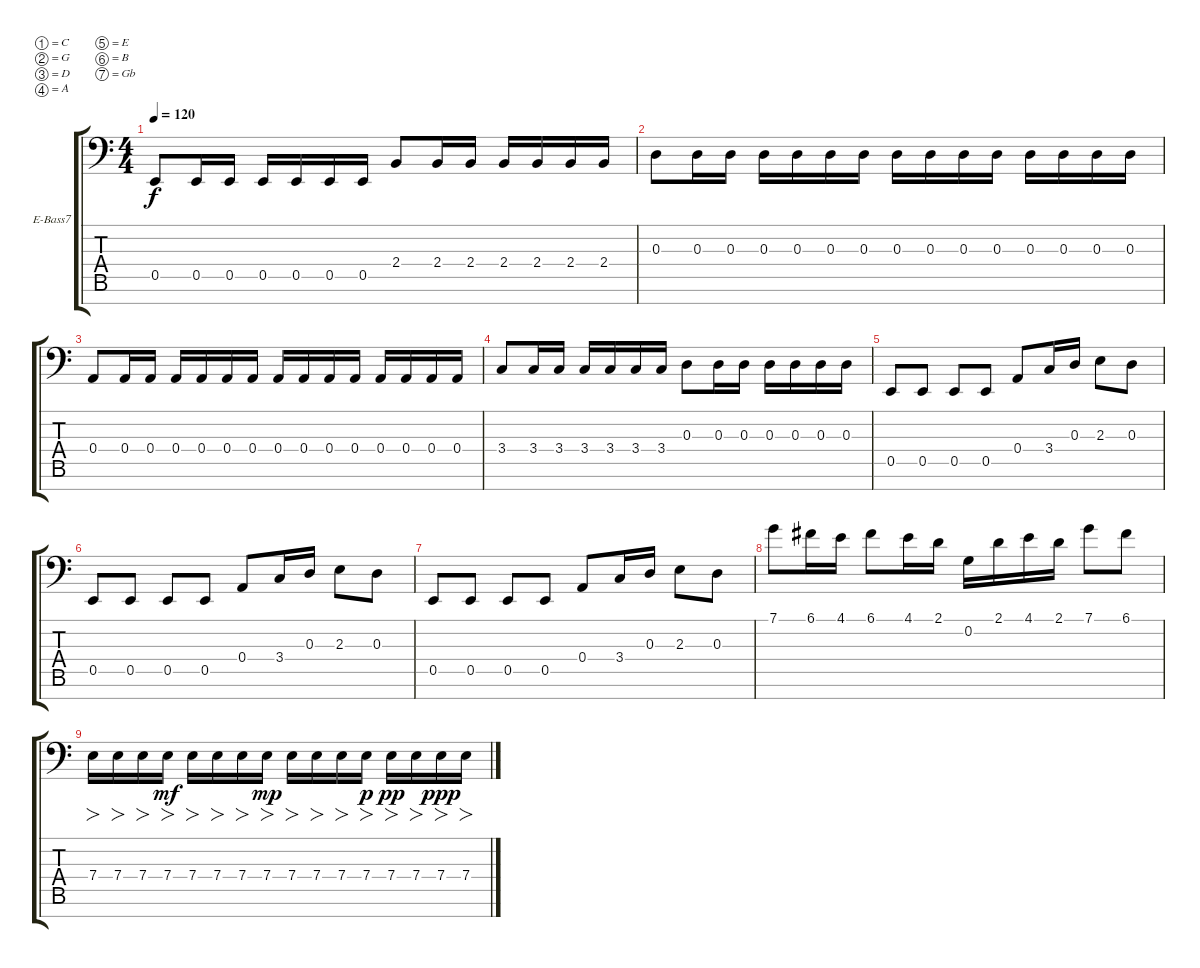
\defaultSystemsLayout 4
\bracketExtendMode groupsimilarinstruments
\firstSystemTrackNameOrientation horizontal
\otherSystemsTrackNameOrientation horizontal
\track ("Electric Bass" "E-Bass7") {instrument electricbassfinger}
\staff {score tabs}
\tuning (C3 G2 D2 A1 E1 B0 Gb0)
\ts (4 4)
\tempo 120
\clef f4
\scale
0.333333
\ks c
0.5.8{dy f} 0.5.16 0.5.16 0.5.16 0.5.16 0.5.16 0.5.16 2.4.8 2.4.16 2.4.16 2.4.16 2.4.16 2.4.16 2.4.16 |
\scale
0.333333 0.3.8 0.3.16 0.3.16 0.3.16 0.3.16 0.3.16 0.3.16 0.3.16 0.3.16 0.3.16 0.3.16 0.3.16 0.3.16 0.3.16 0.3.16 |
\scale
0.333333 0.4.8 0.4.16 0.4.16 0.4.16 0.4.16 0.4.16 0.4.16 0.4.16 0.4.16 0.4.16 0.4.16 0.4.16 0.4.16 0.4.16 0.4.16 |
\scale
0.333333 3.4.8 3.4.16 3.4.16 3.4.16 3.4.16 3.4.16 3.4.16 0.3.8 0.3.16 0.3.16 0.3.16 0.3.16 0.3.16 0.3.16 |
\scale
0.333333 0.5.8 0.5.8 0.5.8 0.5.8 0.4.8 3.4.16 0.3.16 2.3.8 0.3.8 |
\scale
0.333333 0.5.8 0.5.8 0.5.8 0.5.8 0.4.8 3.4.16 0.3.16 2.3.8 0.3.8 |
\scale
0.333333 0.5.8 0.5.8 0.5.8 0.5.8 0.4.8 3.4.16 0.3.16 2.3.8 0.3.8 |
7.1.8 6.1.16 4.1.16 6.1.8 4.1.16 2.1.16 0.2.16 2.1.16 4.1.16 2.1.16 7.1.8 6.1.8 |
7.4.16{fo} 7.4.16{fo} 7.4.16{fo} 7.4.16{fo dy mf} 7.4.16{fo} 7.4.16{fo} 7.4.16{fo} 7.4.16{fo dy mp} 7.4.16{fo} 7.4.16{fo} 7.4.16{fo} 7.4.16{fo dy p} 7.4.16{fo dy pp} 7.4.16{fo} 7.4.16{fo dy ppp} 7.4.16{fo}
